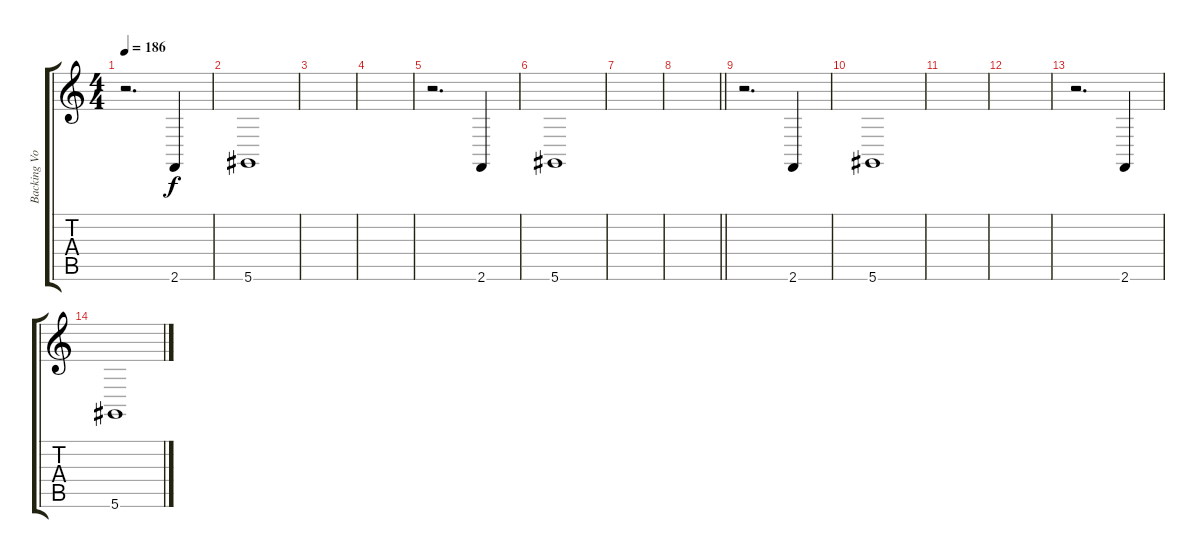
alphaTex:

\track ("Backing Voclas" "Backing Vo") {instrument fx5brightness}
\staff {score tabs}
\tuning (Eb4 Bb3 Gb3 Db3 Ab2 Eb2) {hide}
\ts (4 4)
\tempo 186
\clef g2
\ks c
r.2{d dy f} 2.6.4 |
5.6.1 |
|
|
r.2{d} 2.6.4 |
5.6.1 |
|
\barLineRight lightlight
|
\section ("" "")
r.2{d} 2.6.4 |
5.6.1 |
|
|
r.2{d} 2.6.4 |
5.6.1
